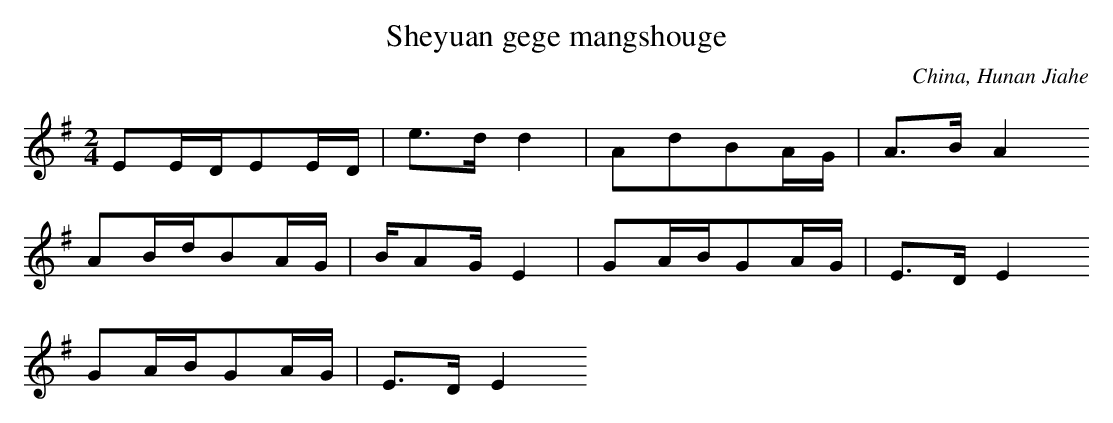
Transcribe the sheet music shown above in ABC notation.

X:1
T: Sheyuan gege mangshouge
O: China, Hunan Jiahe
M: 2/4
L: 1/16
K: G
E2EDE2ED | e3dd4 | A2d2B2AG | A3BA4
A2BdB2AG | BA2GE4 | G2ABG2AG | E3DE4
G2ABG2AG | E3DE4
